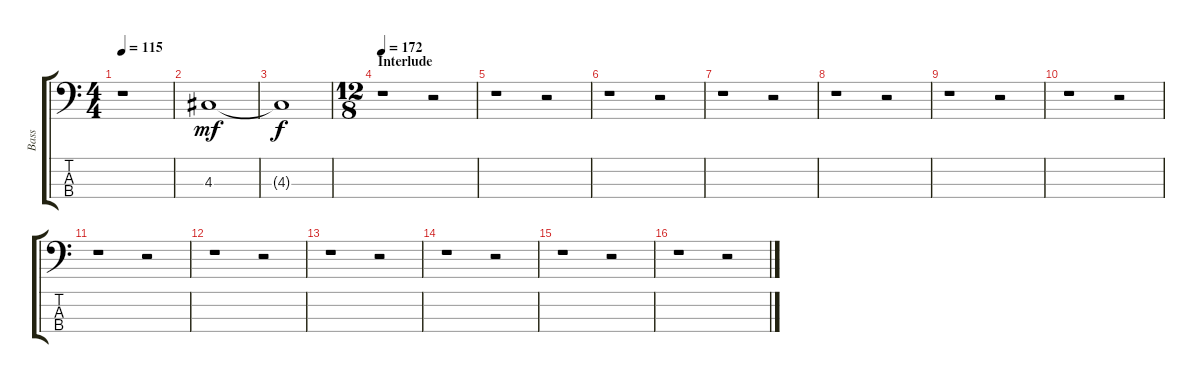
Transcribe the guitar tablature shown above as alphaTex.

\track ("Bass" "Bass") {instrument electricbassfinger}
\staff {score tabs}
\tuning (G2 D2 A1 E1) {hide}
\ts (4 4)
\tempo 115
\clef f4
\ks c
r.1{dy f} |
4.3.1{dy mf} |
4.3{t}.1{dy f} |
\ts (12 8)
\section ("" "Interlude")
\tempo 172
r.1 r.2 |
r.1 r.2 |
r.1 r.2 |
r.1 r.2 |
r.1 r.2 |
r.1 r.2 |
r.1 r.2 |
r.1 r.2 |
r.1 r.2 |
r.1 r.2 |
r.1 r.2 |
r.1 r.2 |
r.1 r.2
